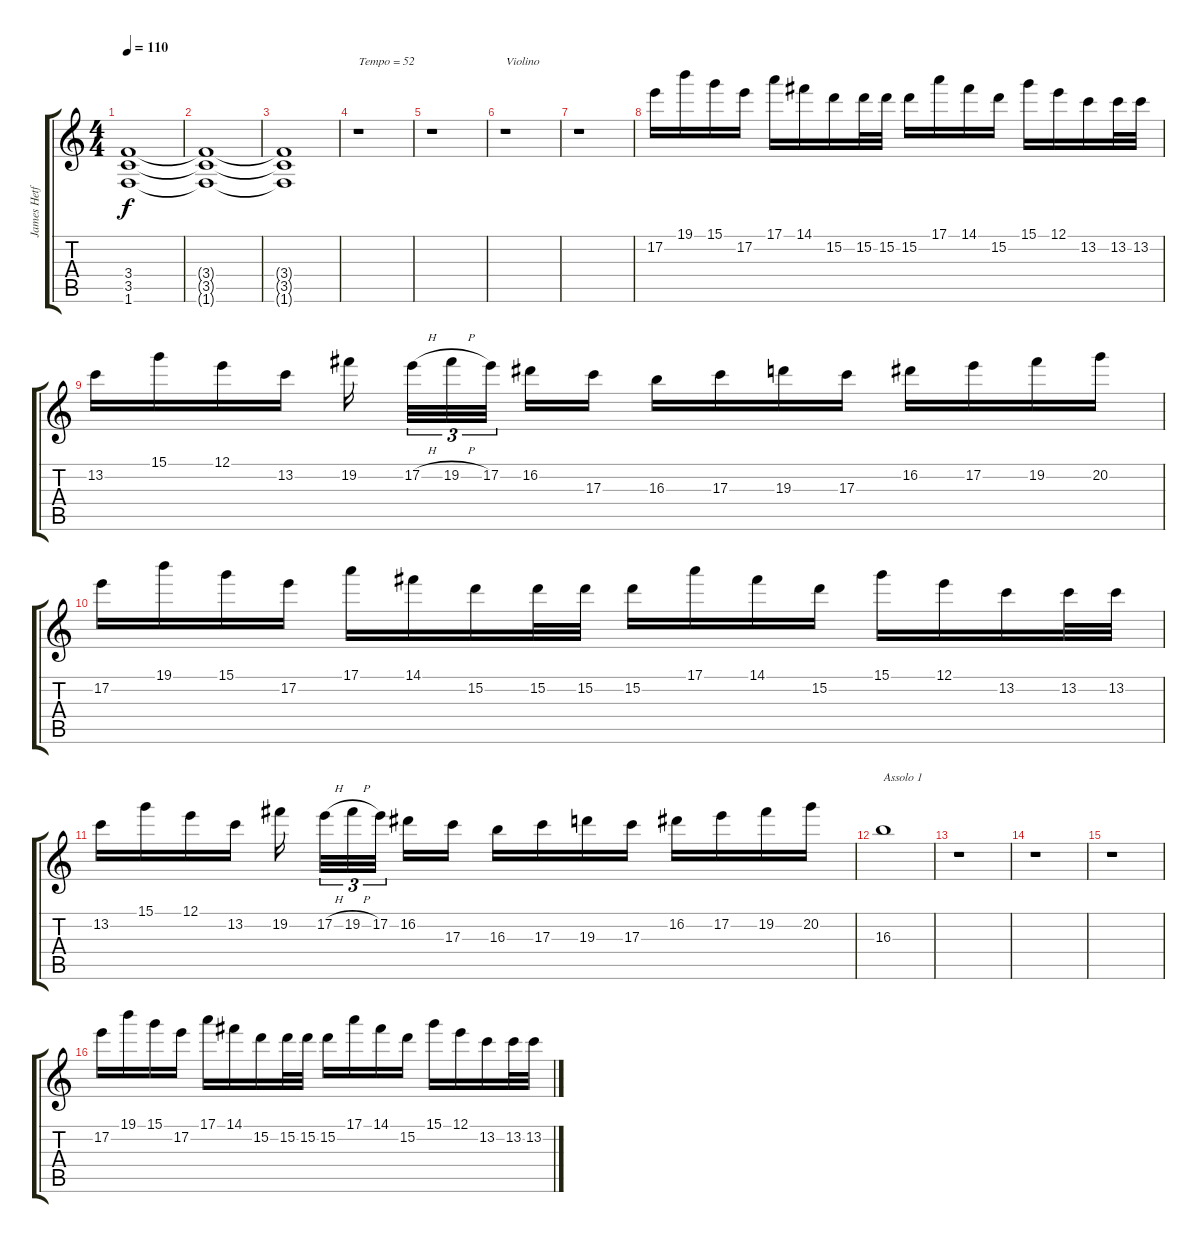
\track ("James Hetfield" "James Hetf") {instrument distortionguitar}
\staff {score tabs}
\tuning (E4 B3 G3 D3 A2 E2) {hide}
\ts (4 4)
\tempo 110
\clef g2
\ks c
(3.4{t} 3.5{t} 1.6{t}).1{dy f} |
(3.4{t} 3.5{t} 1.6{t}).1 |
(3.4{t} 3.5{t} 1.6{t}).1 |
r.1{txt "Tempo = 52"} |
r.1 |
r.1{txt "Violino"} |
r.1 |
17.2.16 19.1.16 15.1.16 17.2.16 17.1.16 14.1.16 15.2.16 15.2.32 15.2.32 15.2.16 17.1.16 14.1.16 15.2.16 15.1.16 12.1.16 13.2.16 13.2.32 13.2.32 |
13.2.16 15.1.16 12.1.16 13.2.16 19.2.16 17.2{h}.32{tu (3 2)} 19.2{h}.32{tu (3 2)} 17.2.32{tu (3 2)} 16.2.16 17.3.16 16.3.16 17.3.16 19.3.16 17.3.16 16.2.16 17.2.16 19.2.16 20.2.16 |
17.2.16 19.1.16 15.1.16 17.2.16 17.1.16 14.1.16 15.2.16 15.2.32 15.2.32 15.2.16 17.1.16 14.1.16 15.2.16 15.1.16 12.1.16 13.2.16 13.2.32 13.2.32 |
13.2.16 15.1.16 12.1.16 13.2.16 19.2.16 17.2{h}.32{tu (3 2)} 19.2{h}.32{tu (3 2)} 17.2.32{tu (3 2)} 16.2.16 17.3.16 16.3.16 17.3.16 19.3.16 17.3.16 16.2.16 17.2.16 19.2.16 20.2.16 |
16.3.1{txt "Assolo 1"} |
r.1 |
r.1 |
r.1 |
17.2.16 19.1.16 15.1.16 17.2.16 17.1.16 14.1.16 15.2.16 15.2.32 15.2.32 15.2.16 17.1.16 14.1.16 15.2.16 15.1.16 12.1.16 13.2.16 13.2.32 13.2.32
